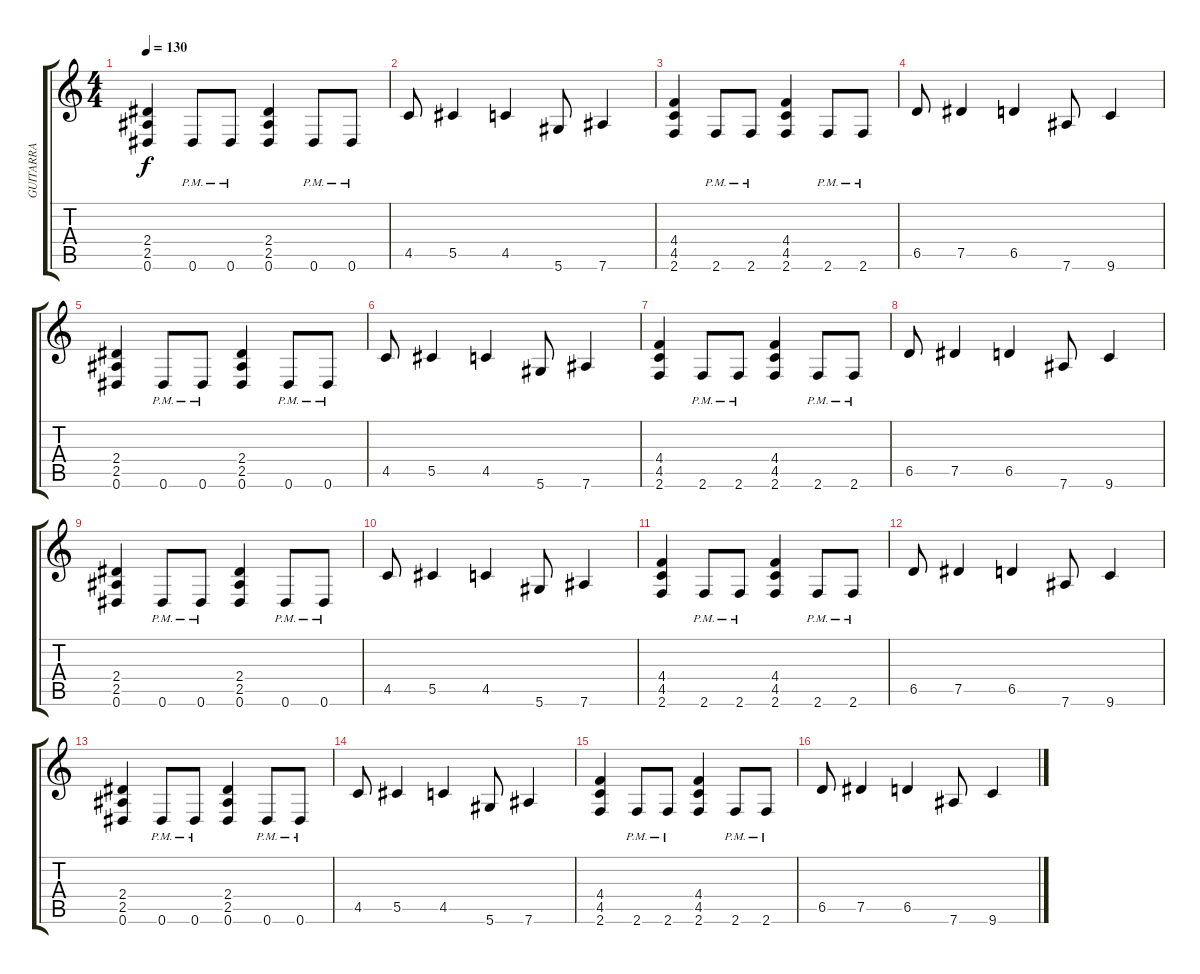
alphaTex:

\track ("GUITARRA" "GUITARRA") {instrument overdrivenguitar}
\staff {score tabs}
\tuning (Eb4 Bb3 Gb3 Db3 Ab2 Eb2) {hide}
\ts (4 4)
\tempo 130
\clef g2
\ks c
(2.4 2.5 0.6).4{dy f} 0.6{pm}.8 0.6{pm}.8 (2.4 2.5 0.6).4 0.6{pm}.8 0.6{pm}.8 |
4.5.8 5.5.4 4.5.4 5.6.8 7.6.4 |
(4.4 4.5 2.6).4 2.6{pm}.8 2.6{pm}.8 (4.4 4.5 2.6).4 2.6{pm}.8 2.6{pm}.8 |
6.5.8 7.5.4 6.5.4 7.6.8 9.6.4 |
(2.4 2.5 0.6).4 0.6{pm}.8 0.6{pm}.8 (2.4 2.5 0.6).4 0.6{pm}.8 0.6{pm}.8 |
4.5.8 5.5.4 4.5.4 5.6.8 7.6.4 |
(4.4 4.5 2.6).4 2.6{pm}.8 2.6{pm}.8 (4.4 4.5 2.6).4 2.6{pm}.8 2.6{pm}.8 |
6.5.8 7.5.4 6.5.4 7.6.8 9.6.4 |
(2.4 2.5 0.6).4 0.6{pm}.8 0.6{pm}.8 (2.4 2.5 0.6).4 0.6{pm}.8 0.6{pm}.8 |
4.5.8 5.5.4 4.5.4 5.6.8 7.6.4 |
(4.4 4.5 2.6).4 2.6{pm}.8 2.6{pm}.8 (4.4 4.5 2.6).4 2.6{pm}.8 2.6{pm}.8 |
6.5.8 7.5.4 6.5.4 7.6.8 9.6.4 |
(2.4 2.5 0.6).4 0.6{pm}.8 0.6{pm}.8 (2.4 2.5 0.6).4 0.6{pm}.8 0.6{pm}.8 |
4.5.8 5.5.4 4.5.4 5.6.8 7.6.4 |
(4.4 4.5 2.6).4 2.6{pm}.8 2.6{pm}.8 (4.4 4.5 2.6).4 2.6{pm}.8 2.6{pm}.8 |
6.5.8 7.5.4 6.5.4 7.6.8 9.6.4
